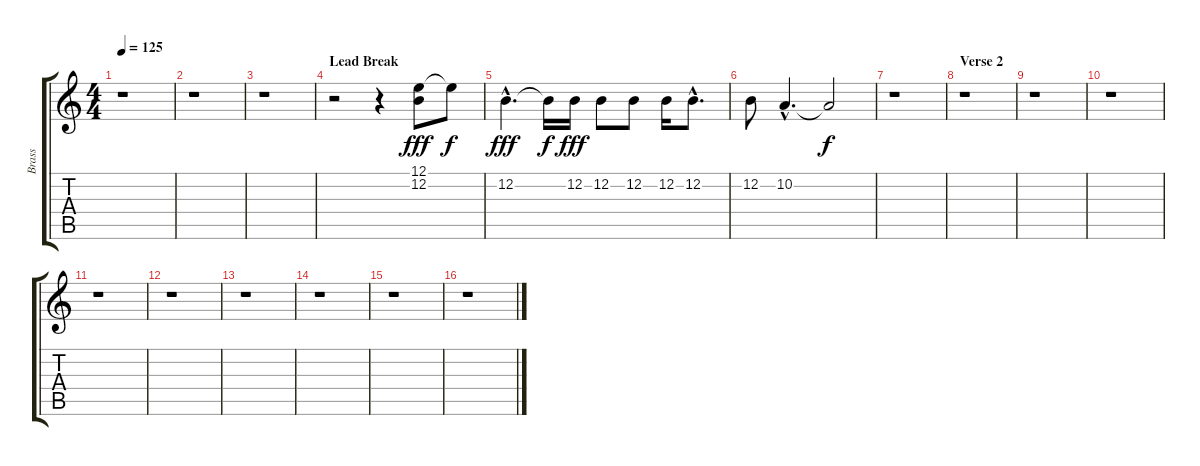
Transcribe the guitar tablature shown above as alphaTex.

\track ("Brass" "Brass") {instrument tuba}
\staff {score tabs}
\tuning (E4 B3 G3 D3 A2 E2) {hide}
\ts (4 4)
\tempo 125
\clef g2
\ks c
r.1{dy f} |
r.1 |
r.1 |
\section ("" "Lead Break")
r.2 r.4 (12.1 12.2).8{dy fff} 12.1{t}.8{dy f} |
12.2{hac}.4{d dy fff} 12.2{t}.16{dy f} 12.2.16{dy fff} 12.2.8 12.2.8 12.2.16 12.2{hac}.8{d} |
12.2.8 10.2{hac}.4{d} 10.2{t}.2{dy f} |
r.1 |
\section ("" "Verse 2")
r.1 |
r.1 |
r.1 |
r.1 |
r.1 |
r.1 |
r.1 |
r.1 |
r.1
